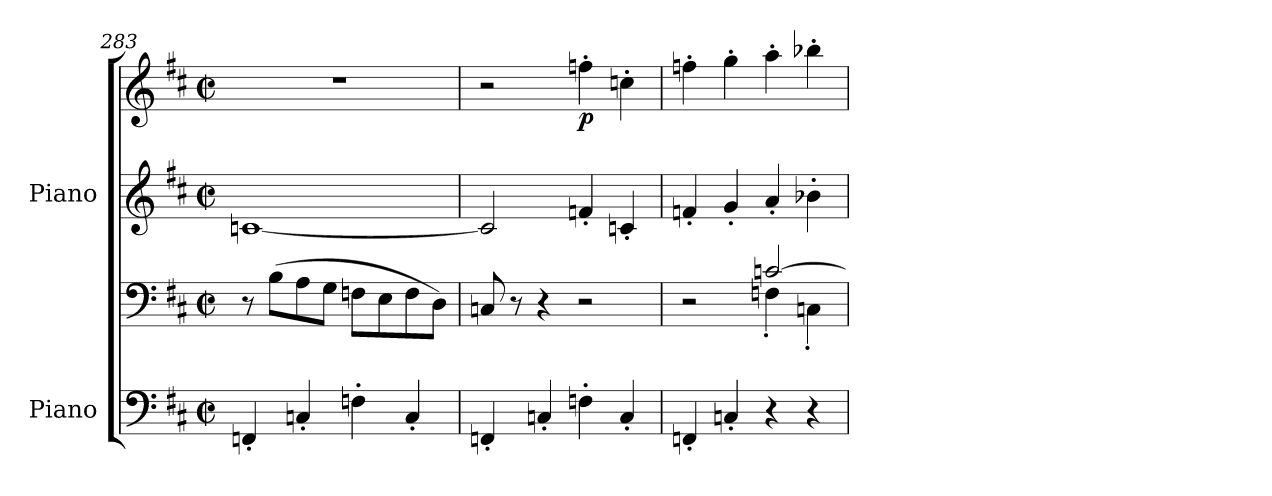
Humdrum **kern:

**kern	**kern	**kern	**kern	**dynam
*part2	*part2	*part1	*part1	*part1
*staff4	*staff3	*staff2	*staff1	*staff1/2
*I"Piano	*	*I"Piano	*	*
*I'Pno.	*	*I'Pno.	*	*
*clefF4	*clefF4	*clefG2	*clefG2	*
*k[f#c#]	*k[f#c#]	*k[f#c#]	*k[f#c#]	*
*M2/2	*M2/2	*M2/2	*M2/2	*
*met(c|)	*met(c|)	*met(c|)	*met(c|)	*
=283	=283	=283	=283	=283
4FFn'/	8r	[1cn	1r	.
.	(>8B\L	.	.	.
4Cn'/	8A\	.	.	.
.	8G\J	.	.	.
4Fn'\	8Fn\L	.	.	.
.	8E\	.	.	.
4C'/	8F\	.	.	.
.	8D\J)	.	.	.
!!LO:PB:g=z
=284	=284	=284	=284	=284
4FFn'/	8Cn/	2c/]	2r	.
.	8r	.	.	.
4Cn'/	4r	.	.	.
!	!	!	!	!LO:DY:b
4Fn'\	2r	4fn'/	4ffn'\	p
4C'/	.	4cn'/	4ccn'\	.
=285	=285	=285	=285	=285
*	*^	*	*	*
4FFn'/	2r	2ryy	4fn'/	4ffn'\	.
4Cn'/	.	.	4g'/	4gg'\	.
4r	[2cn/	4Fn'\	4a'/	4aa'\	.
4r	.	4Cn'\	4b-X'\	4bb-X'\	.
*	*v	*v	*	*	*
=	=	=	=	=
*-	*-	*-	*-	*-
